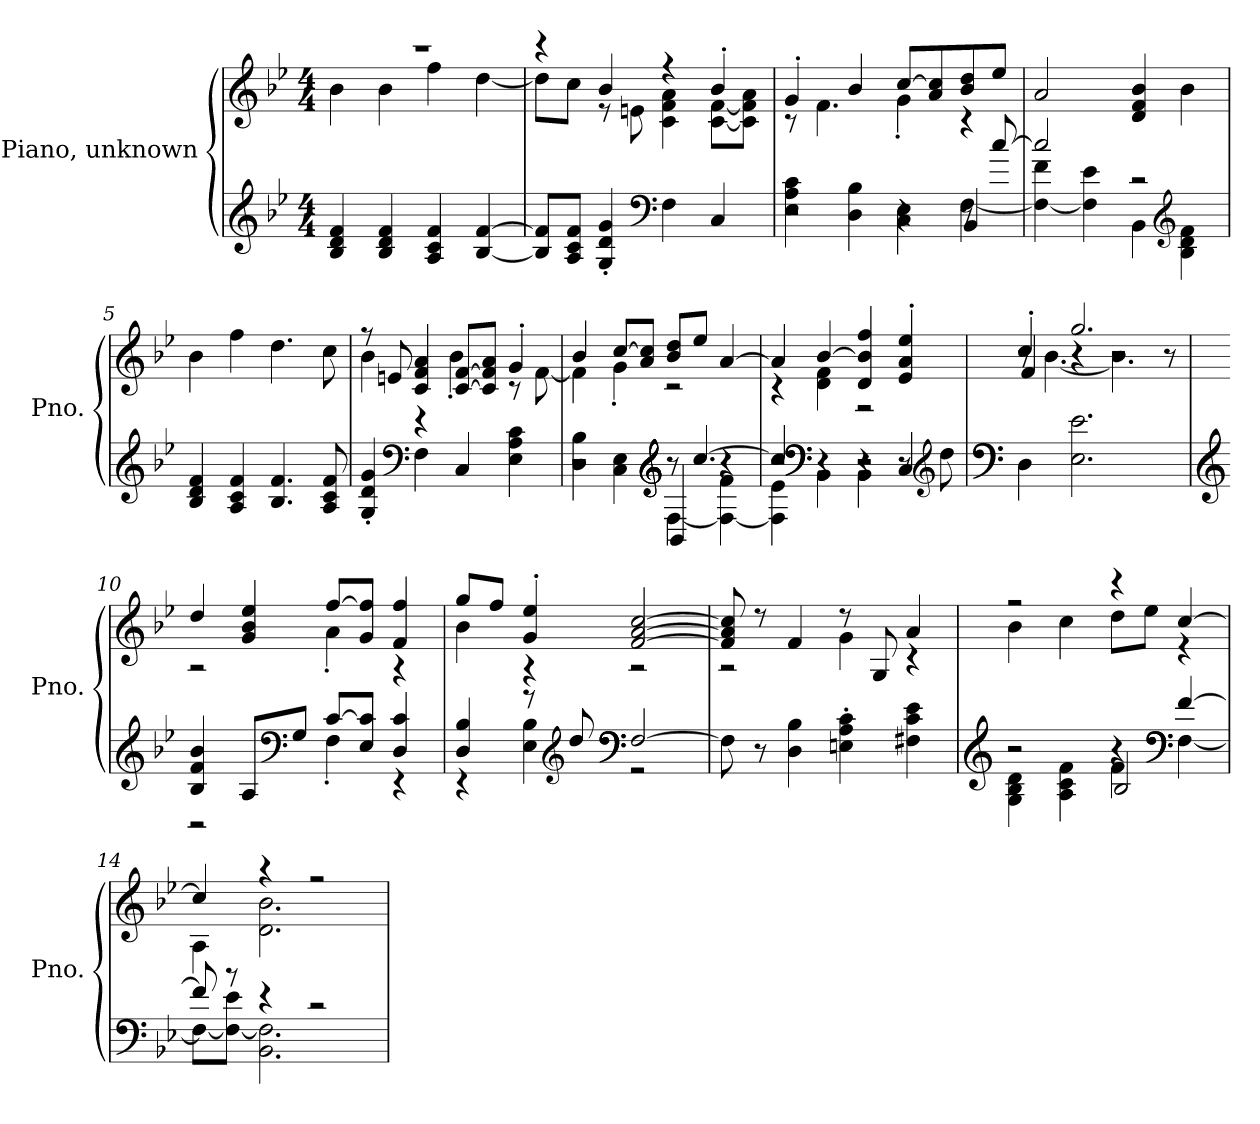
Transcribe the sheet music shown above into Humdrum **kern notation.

**kern	**kern
*part1	*part1
*staff2	*staff1
*I"Piano, unknown	*
*I'Pno.	*
*clefG2	*clefG2
*k[b-e-]	*k[b-e-]
*M4/4	*M4/4
*MM120	*MM120
=1	=1
*	*^
4B-/ 4d/ 4f/	1r	4b-\
4B-/ 4d/ 4f/	.	4b-\
4A/ 4c/ 4f/	.	4ff\
[4B-/ [4f/	.	[4dd\
=2	=2	=2
8B-/] 8f/]L	4r	8dd\L]
8A/ 8c/ 8f/J	.	8cc\J
4G/' 4d/' 4g/'	4b-/	8r
.	.	8en\
*clefF4	*	*
4F\	4r	4c\ 4f\ 4a\
4C/	4b-'/	[8c\ [8f\L
.	.	8c\] 8f\] 8a\J
=3	=3	=3
*^	*	*
*	*^	*	*
2r	4E-\ 4A\ 4c\	2r	4g'/	8r
.	.	.	.	4.f\
.	4D\ 4B-\	.	4b-/	.
4r	4C\ 4E-\	4r	[8cc/L	4g'\
.	.	.	8a/ 8cc/]	.
8r	[4F\	4BB-/	8b-/ 8dd/	4r
[8cc/	.	.	8ee-/J	.
*	*v	*v	*	*
*	*	*v	*v
=4	=4	=4
2cc/]	4F\_ 4f\	2a/
.	4F\] 4e-\	.
2r	4BB-\	4d/ 4f/ 4b-/
*clefG2	*	*
.	4B-\ 4d\ 4f\	4b-\
*v	*v	*
=5	=5
4B-/ 4d/ 4f/	4b-\
4A/ 4c/ 4f/	4ff\
4.B-/ 4.f/	4.dd\
8A/ 8c/ 8f/	8cc\
!!LO:LB:g=z
=6	=6
*	*^
4G/' 4d/' 4g/'	8r	4b-\
.	8en/	.
*clefF4	*	*
4F\	4c/ 4f/ 4a/	4r
4C/	[8c/ [8f/L	4b-'\
.	8c/] 8f/] 8a/J	.
4E-\ 4A\ 4c\	4g'/	8r
.	.	[8f\
=7	=7	=7
*^	*	*
*	*^	*	*
2r	4D\ 4B-\	2r	4b-/	4f\]
.	4C\ 4E-\	.	[8cc/L	4g'\
.	.	.	8a/ 8cc/]J	.
*clefG2	*	*	*	*
8r	[4F\	4BB-/	8b-/ 8dd/L	2r
[4.cc/	.	.	8ee-/J	.
.	4F\_ 4f\	4r	[4a/	.
=8	=8	=8	=8	=8
4cc/]	4F\] 4e-\	2r	4a/]	4r
*clefF4	*	*	*	*
4r	4BB-\	.	[4b-/	4d\ 4f\
2r	4BB-\	4r	4d/ 4b-/] 4ff/	2r
.	8r	4C/	4e-/' 4a/' 4ee-/'	.
*clefG2	*	*	*	*
.	8dd\	.	.	.
*v	*v	*v	*	*
*	*v	*v
=9	=9
*clefF4	*
*	*^
*	*	*^
4D\	4cc'/	8r	4f/
.	.	[4.b-\	.
2.E-\ 2.e-\	2.gg/	.	4r
.	.	4.b-\]	2r
.	.	8r	.
*	*v	*v	*v
!!LO:LB:g=z
=10	=10
*clefG2	*
*^	*^
4B-/ 4f/ 4b-/	2r	4dd/	2r
8A/L	.	4g/ 4b-/ 4ee-/	.
*clefF4	*	*	*
8G/J	.	.	.
[8c/L	4F'\	[8ff/L	4a'\
8E-/ 8c/]J	.	8g/ 8ff/]J	.
4D/ 4c/	4r	4f/ 4ff/	4r
=11	=11	=11	=11
4D/ 4B-/	4r	8gg/L	4b-\
.	.	8ff/J	.
8r	4E-\ 4B-\	4g/' 4ee-/'	4r
*clefG2	*	*	*
8dd/	.	.	.
*clefF4	*	*	*
[2F/	2r	[2f/ [2a/ [2cc/	2r
*v	*v	*	*
=12	=12	=12
8F\]	8f/] 8a/] 8cc/]	2r
8r	8r	.
4D\ 4B-\	4f/	.
4En\' 4A\' 4c\'	8r	4g\
.	8G/	.
4F#X\ 4c\ 4e-\	4a/	4r
=13	=13	=13
*clefG2	*	*
*^	*	*
*	*^	*	*
2r	4G\ 4B-\ 4d\	2r	2r	4b-\
.	4A\ 4c\ 4f\	.	.	4cc\
4r	4f\	2B-/	4r	8dd\L
.	.	.	.	8ee-\J
*clefF4	*	*	*	*
[4f/	[4F\	.	[4cc/	4r
*	*v	*v	*	*
!!LO:LB:g=z	!!
=14	=14	=14	=14
8f/]	8F\L_	4cc/]	4A\
8r	8F\_ 8e-\J	.	.
4r	2.BB-\ 2.F\]	4r	2.d\ 2.b-\
2r	.	2r	.
*v	*v	*	*
*	*v	*v
=	=
*-	*-
